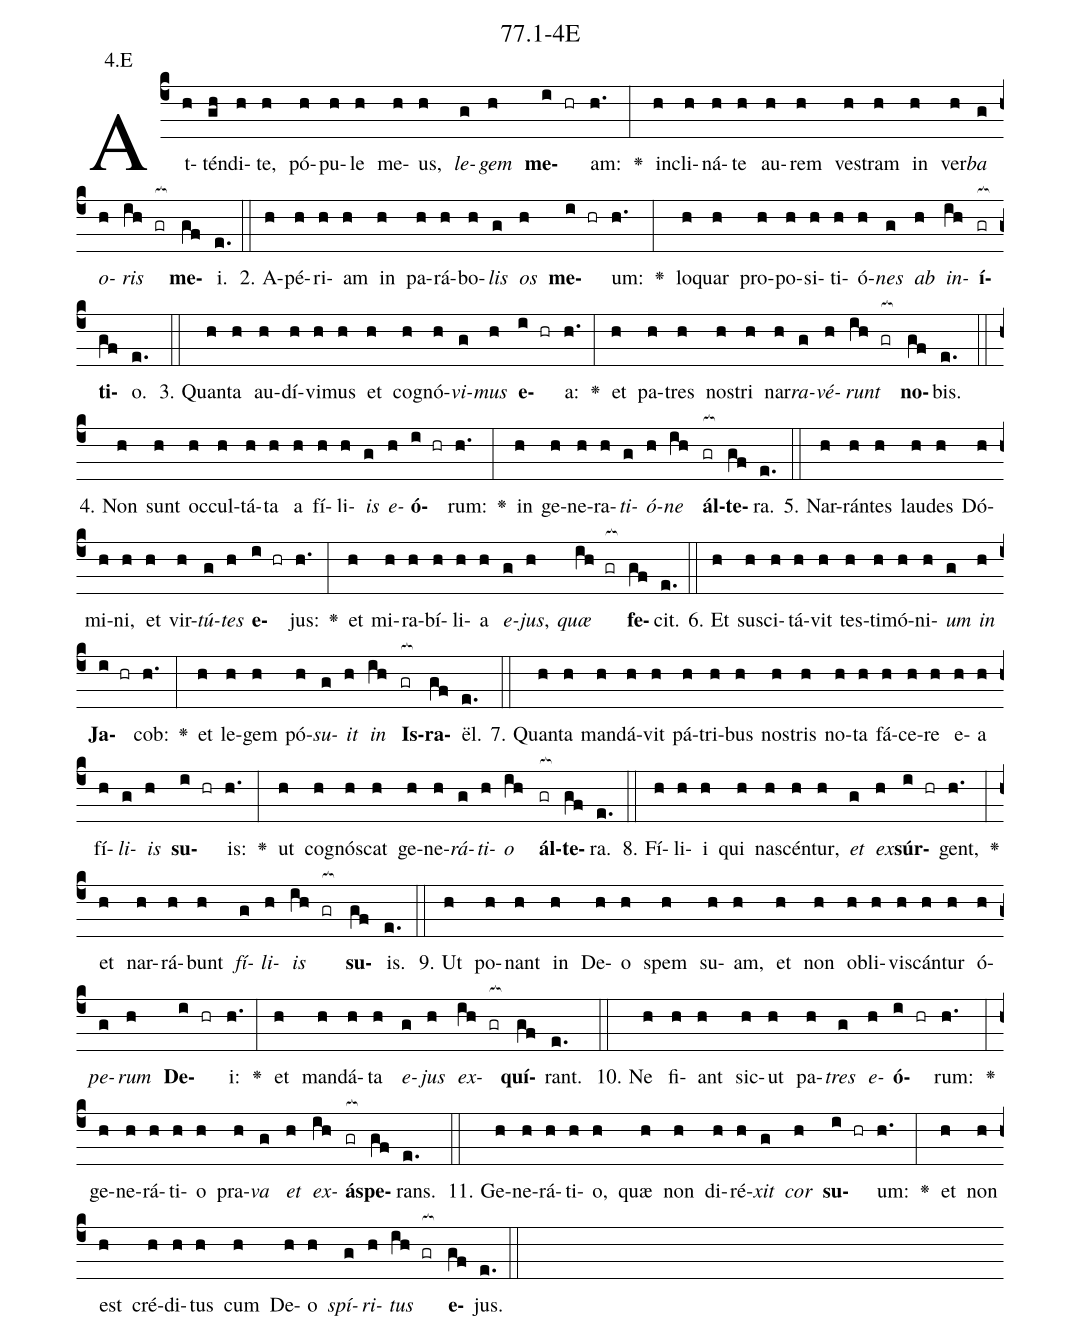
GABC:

name: 77.1-4E;
annotation: 4.E;
%%
(c4)At(h)tén(gh)di(h)te,(h) pó(h)pu(h)le(h) me(h)us,(h) <i>le</i>(g)<i>gem</i>(h) <b>me</b>(i hr)am:(h.) <v>\greheightstar</v>(:) in(h)cli(h)ná(h)te(h) au(h)rem(h) ves(h)tram(h) in(h) ver(h)<i>ba</i>(g) <i>o</i>(h)<i>ris</i>(ih gr[ocb:1{]) <b>me</b>(gf[ocb:0}])i.(e.) (::)
2. A(h)pé(h)ri(h)am(h) in(h) pa(h)rá(h)bo(h)<i>lis</i>(g) <i>os</i>(h) <b>me</b>(i hr)um:(h.) <v>\greheightstar</v>(:) lo(h)quar(h) pro(h)po(h)si(h)ti(h)ó(h)<i>nes</i>(g) <i>ab</i>(h) <i>in</i>(ih)<b>í</b>(gr[ocb:1{])<b>ti</b>(gf[ocb:0}])o.(e.) (::)
3. Quan(h)ta(h) au(h)dí(h)vi(h)mus(h) et(h) co(h)gnó(h)<i>vi</i>(g)<i>mus</i>(h) <b>e</b>(i hr)a:(h.) <v>\greheightstar</v>(:) et(h) pa(h)tres(h) nos(h)tri(h) nar(h)<i>ra</i>(g)<i>vé</i>(h)<i>runt</i>(ih gr[ocb:1{]) <b>no</b>(gf[ocb:0}])bis.(e.) (::)
4. Non(h) sunt(h) oc(h)cul(h)tá(h)ta(h) a(h) fí(h)li(h)<i>is</i>(g) <i>e</i>(h)<b>ó</b>(i hr)rum:(h.) <v>\greheightstar</v>(:) in(h) ge(h)ne(h)ra(h)<i>ti</i>(g)<i>ó</i>(h)<i>ne</i>(ih) <b>ál</b>(gr[ocb:1{])<b>te</b>(gf[ocb:0}])ra.(e.) (::)
5. Nar(h)rán(h)tes(h) lau(h)des(h) Dó(h)mi(h)ni,(h) et(h) vir(h)<i>tú</i>(g)<i>tes</i>(h) <b>e</b>(i hr)jus:(h.) <v>\greheightstar</v>(:) et(h) mi(h)ra(h)bí(h)li(h)a(h) <i>e</i>(g)<i>jus</i>,(h) <i>quæ</i>(ih gr[ocb:1{]) <b>fe</b>(gf[ocb:0}])cit.(e.) (::)
6. Et(h) su(h)sci(h)tá(h)vit(h) tes(h)ti(h)mó(h)ni(h)<i>um</i>(g) <i>in</i>(h) <b>Ja</b>(i hr)cob:(h.) <v>\greheightstar</v>(:) et(h) le(h)gem(h) pó(h)<i>su</i>(g)<i>it</i>(h) <i>in</i>(ih) <b>Is</b>(gr[ocb:1{])<b>ra</b>(gf[ocb:0}])ël.(e.) (::)
7. Quan(h)ta(h) man(h)dá(h)vit(h) pá(h)tri(h)bus(h) nos(h)tris(h) no(h)ta(h) fá(h)ce(h)re(h) e(h)a(h) fí(h)<i>li</i>(g)<i>is</i>(h) <b>su</b>(i hr)is:(h.) <v>\greheightstar</v>(:) ut(h) co(h)gnós(h)cat(h) ge(h)ne(h)<i>rá</i>(g)<i>ti</i>(h)<i>o</i>(ih) <b>ál</b>(gr[ocb:1{])<b>te</b>(gf[ocb:0}])ra.(e.) (::)
8. Fí(h)li(h)i(h) qui(h) na(h)scén(h)tur,(h) <i>et</i>(g) <i>ex</i>(h)<b>súr</b>(i hr)gent,(h.) <v>\greheightstar</v>(:) et(h) nar(h)rá(h)bunt(h) <i>fí</i>(g)<i>li</i>(h)<i>is</i>(ih gr[ocb:1{]) <b>su</b>(gf[ocb:0}])is.(e.) (::)
9. Ut(h) po(h)nant(h) in(h) De(h)o(h) spem(h) su(h)am,(h) et(h) non(h) ob(h)li(h)vis(h)cán(h)tur(h) ó(h)<i>pe</i>(g)<i>rum</i>(h) <b>De</b>(i hr)i:(h.) <v>\greheightstar</v>(:) et(h) man(h)dá(h)ta(h) <i>e</i>(g)<i>jus</i>(h) <i>ex</i>(ih gr[ocb:1{])<b>quí</b>(gf[ocb:0}])rant.(e.) (::)
10. Ne(h) fi(h)ant(h) sic(h)ut(h) pa(h)<i>tres</i>(g) <i>e</i>(h)<b>ó</b>(i hr)rum:(h.) <v>\greheightstar</v>(:) ge(h)ne(h)rá(h)ti(h)o(h) pra(h)<i>va</i>(g) <i>et</i>(h) <i>ex</i>(ih)<b>ás</b>(gr[ocb:1{])<b>pe</b>(gf[ocb:0}])rans.(e.) (::)
11. Ge(h)ne(h)rá(h)ti(h)o,(h) quæ(h) non(h) di(h)ré(h)<i>xit</i>(g) <i>cor</i>(h) <b>su</b>(i hr)um:(h.) <v>\greheightstar</v>(:) et(h) non(h) est(h) cré(h)di(h)tus(h) cum(h) De(h)o(h) <i>spí</i>(g)<i>ri</i>(h)<i>tus</i>(ih gr[ocb:1{]) <b>e</b>(gf[ocb:0}])jus.(e.) (::)
